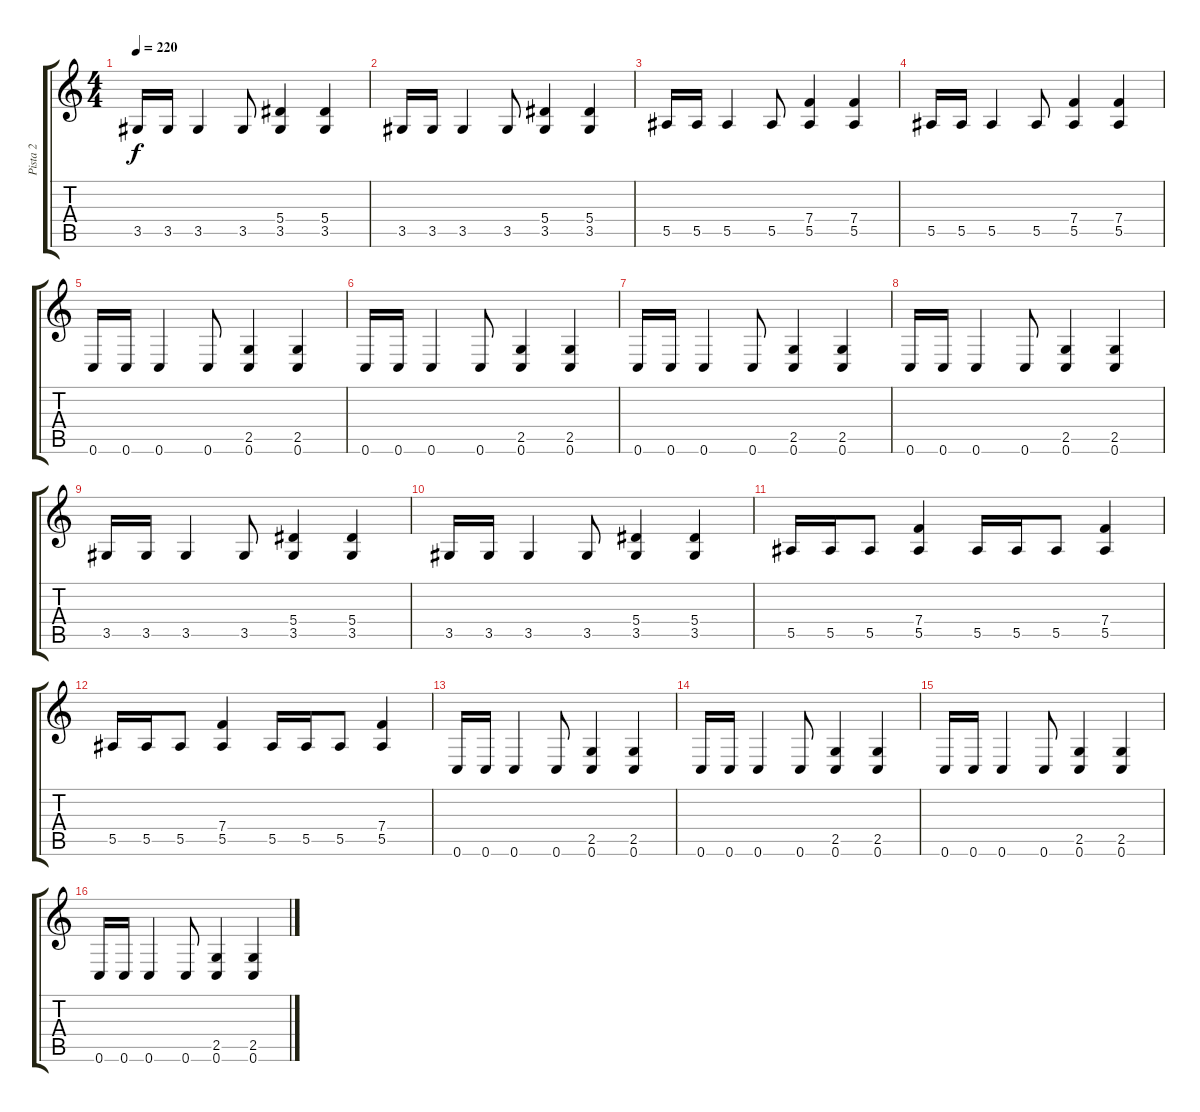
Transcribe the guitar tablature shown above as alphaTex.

\track ("Pista 2" "Pista 2") {instrument distortionguitar}
\staff {score tabs}
\tuning (C4 G3 Eb3 Bb2 F2 C2) {hide}
\ts (4 4)
\tempo 220
\clef g2
\ks c
3.5.16{dy f} 3.5.16 3.5.4 3.5.8 (5.4 3.5).4 (5.4 3.5).4 |
3.5.16 3.5.16 3.5.4 3.5.8 (5.4 3.5).4 (5.4 3.5).4 |
5.5.16 5.5.16 5.5.4 5.5.8 (7.4 5.5).4 (7.4 5.5).4 |
5.5.16 5.5.16 5.5.4 5.5.8 (7.4 5.5).4 (7.4 5.5).4 |
0.6.16 0.6.16 0.6.4 0.6.8 (2.5 0.6).4 (2.5 0.6).4 |
0.6.16 0.6.16 0.6.4 0.6.8 (2.5 0.6).4 (2.5 0.6).4 |
0.6.16 0.6.16 0.6.4 0.6.8 (2.5 0.6).4 (2.5 0.6).4 |
0.6.16 0.6.16 0.6.4 0.6.8 (2.5 0.6).4 (2.5 0.6).4 |
3.5.16 3.5.16 3.5.4 3.5.8 (5.4 3.5).4 (5.4 3.5).4 |
3.5.16 3.5.16 3.5.4 3.5.8 (5.4 3.5).4 (5.4 3.5).4 |
5.5.16 5.5.16 5.5.8 (7.4 5.5).4 5.5.16 5.5.16 5.5.8 (7.4 5.5).4 |
5.5.16 5.5.16 5.5.8 (7.4 5.5).4 5.5.16 5.5.16 5.5.8 (7.4 5.5).4 |
0.6.16 0.6.16 0.6.4 0.6.8 (2.5 0.6).4 (2.5 0.6).4 |
0.6.16 0.6.16 0.6.4 0.6.8 (2.5 0.6).4 (2.5 0.6).4 |
0.6.16 0.6.16 0.6.4 0.6.8 (2.5 0.6).4 (2.5 0.6).4 |
0.6.16 0.6.16 0.6.4 0.6.8 (2.5 0.6).4 (2.5 0.6).4
